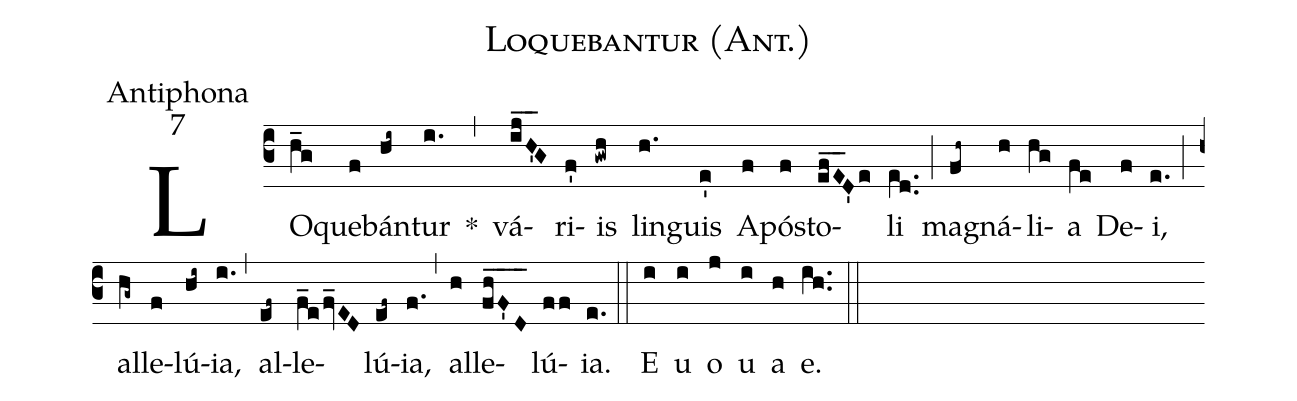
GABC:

name:Loquebantur (Ant.);
office-part:Antiphona;
mode:7;
%%
(c3) LO(h_g)que(f)bán(hi~)tur(i.) *(,) vá(ij_H'_G)ri(f')is(gwh) lin(h.)guis(e') A(f)pó(f)sto(ef_E_D'e)li(e[ll:1]d..) (;) ma(fh~)gná(h)li(hg)a(fe) De(f)i,(e.) (;) al(hg~)le(f)lú(hi~){ia},(i.) (,) al(ef~)le(f_efv_ED)lú(ef~){ia},(f.) (,) al(h)le(fh_F'_D_)lú(ff){ia}.(e.) (::) <eu>E(i) u(i) o(j) u(i) a(h) e.</eu>(ih..) (::)
